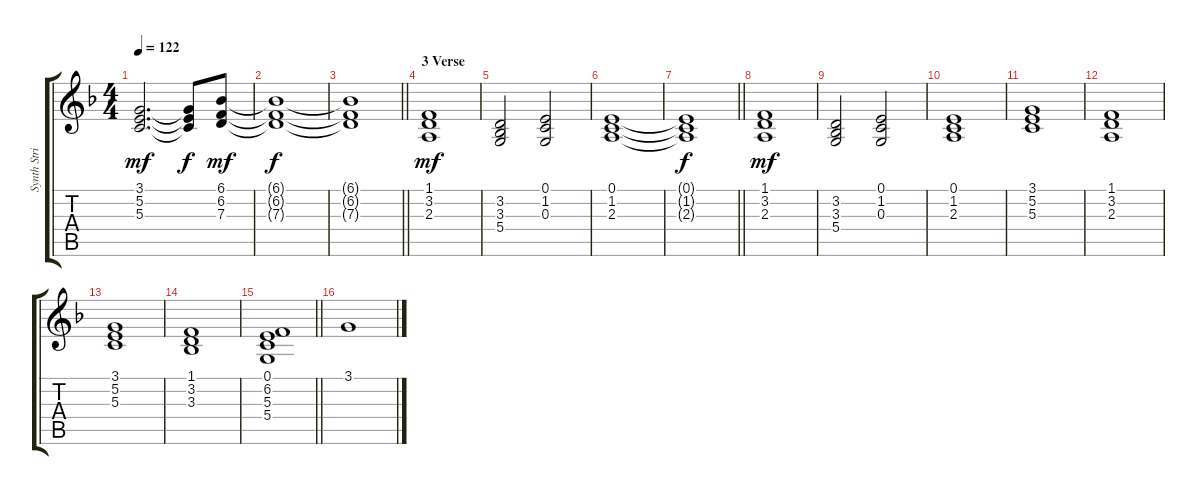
\track ("Synth Strings (Gillian Gilbert)" "Synth Stri") {instrument stringensemble1}
\staff {score tabs}
\tuning (E4 B3 G3 D3 A2 E2) {hide}
\ts (4 4)
\tempo 122
\clef g2
\ks f
(3.1 5.2 5.3).2{d dy mf} (3.1{t} 5.2{t} 5.3{t}).8{dy f} (6.1 6.2 7.3).8{dy mf} |
(6.1{t} 6.2{t} 7.3{t}).1{dy f} |
\barLineRight lightlight
(6.1{t} 6.2{t} 7.3{t}).1 |
\section ("" "3 Verse")
(1.1 3.2 2.3).1{dy mf} |
(3.2 3.3 5.4).2 (0.1 1.2 0.3).2 |
(0.1 1.2 2.3).1 |
\barLineRight lightlight
(0.1{t} 1.2{t} 2.3{t}).1{dy f} |
(1.1 3.2 2.3).1{dy mf} |
(3.2 3.3 5.4).2 (0.1 1.2 0.3).2 |
(0.1 1.2 2.3).1 |
(3.1 5.2 5.3).1 |
(1.1 3.2 2.3).1 |
(3.1 5.2 5.3).1 |
(1.1 3.2 3.3).1 |
\barLineRight lightlight
(0.1 6.2 5.3 5.4).1 |
3.1.1
